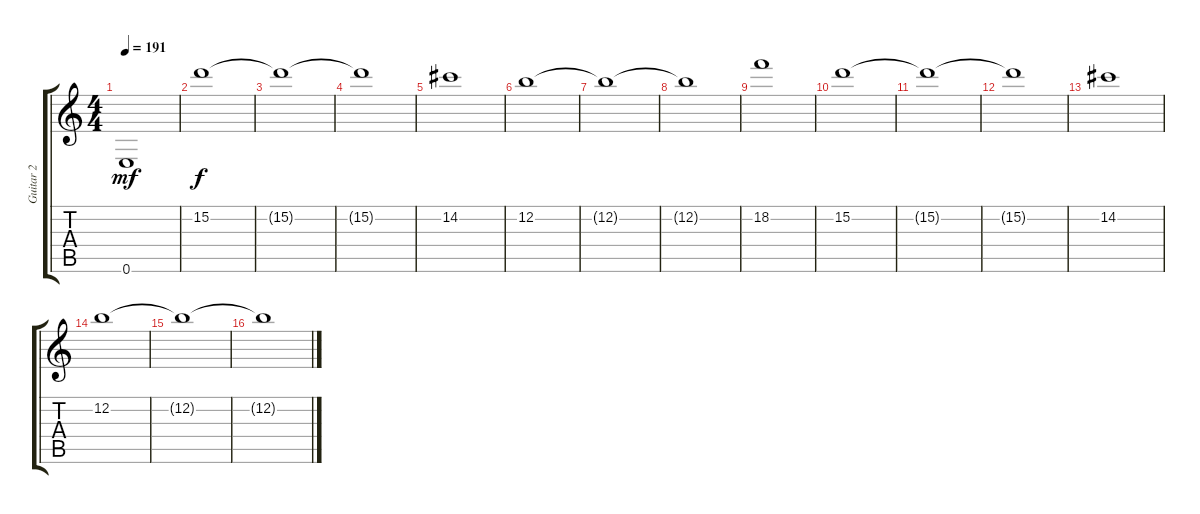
\track ("Guitar 2" "Guitar 2") {instrument distortionguitar}
\staff {score tabs}
\tuning (E4 B3 G3 D3 A2 E2) {hide}
\ts (4 4)
\tempo 191
\clef g2
\ks c
0.6{t}.1{dy mf} |
15.2.1{dy f} |
15.2{t}.1 |
15.2{t}.1 |
14.2.1 |
12.2.1 |
12.2{t}.1 |
12.2{t}.1 |
18.2.1 |
15.2.1 |
15.2{t}.1 |
15.2{t}.1 |
14.2.1 |
12.2.1 |
12.2{t}.1 |
12.2{t}.1
